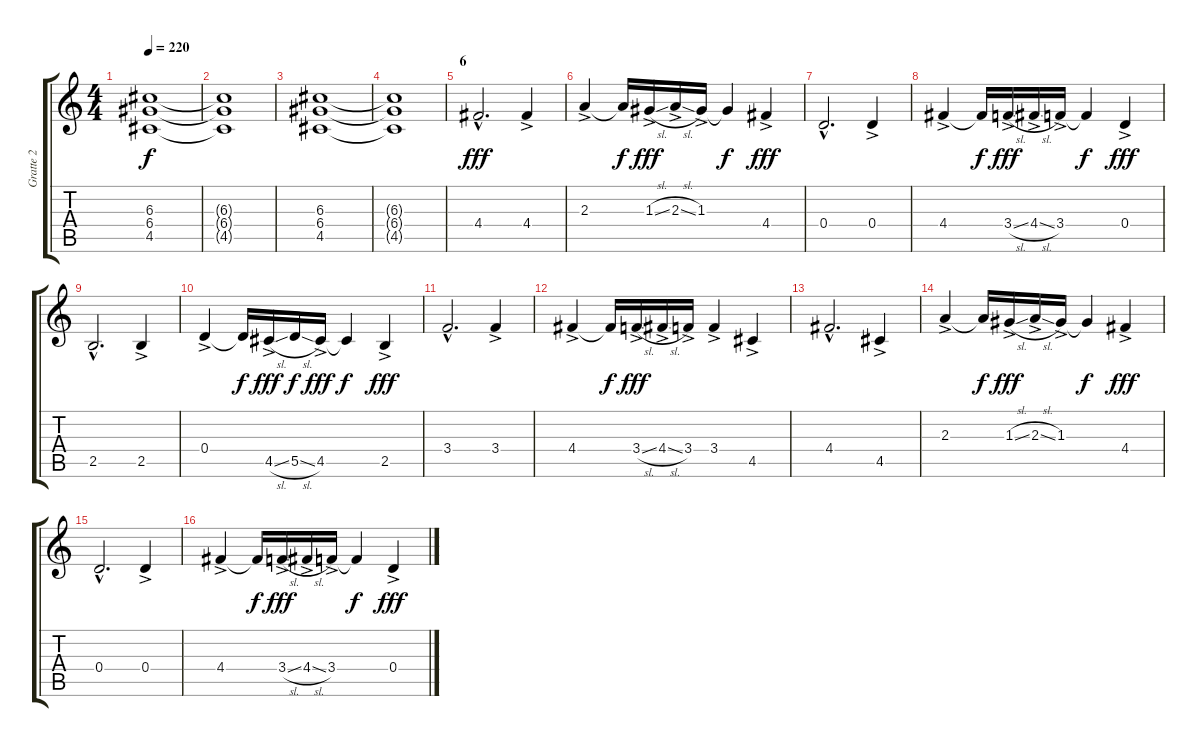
\track ("Gratte 2" "Gratte 2") {instrument distortionguitar}
\staff {score tabs}
\tuning (E4 B3 G3 D3 A2 E2) {hide}
\ts (4 4)
\tempo 220
\clef g2
\ks c
(6.3 6.4 4.5).1{dy f} |
(6.3{t} 6.4{t} 4.5{t}).1 |
(6.3 6.4 4.5).1 |
(6.3{t} 6.4{t} 4.5{t}).1 |
\section ("" "6")
4.4{hac}.2{d dy fff} 4.4{ac}.4 |
2.3{ac}.4 2.3{t}.16{dy f} 1.3{sl ac}.16{dy fff} 2.3{sl ac}.16 1.3{ac}.16 1.3{t}.4{dy f} 4.4{ac}.4{dy fff} |
0.4{hac}.2{d} 0.4{ac}.4 |
4.4{ac}.4 4.4{t}.16{dy f} 3.4{sl ac}.16{dy fff} 4.4{sl ac}.16 3.4{ac}.16 3.4{t}.4{dy f} 0.4{ac}.4{dy fff} |
2.5{hac}.2{d} 2.5{ac}.4 |
0.4{ac}.4 0.4{t}.16{dy f} 4.5{sl ac}.16{dy fff} 5.5{sl}.16{dy f} 4.5{ac}.16{dy fff} 4.5{t}.4{dy f} 2.5{ac}.4{dy fff} |
3.4{hac}.2{d} 3.4{ac}.4 |
4.4{ac}.4 4.4{t}.16{dy f} 3.4{sl ac}.16{dy fff} 4.4{sl ac}.16 3.4{ac}.16 3.4{ac}.4 4.5{ac}.4 |
4.4{hac}.2{d} 4.5{ac}.4 |
2.3{ac}.4 2.3{t}.16{dy f} 1.3{sl ac}.16{dy fff} 2.3{sl ac}.16 1.3{ac}.16 1.3{t}.4{dy f} 4.4{ac}.4{dy fff} |
0.4{hac}.2{d} 0.4{ac}.4 |
4.4{ac}.4 4.4{t}.16{dy f} 3.4{sl ac}.16{dy fff} 4.4{sl ac}.16 3.4{ac}.16 3.4{t}.4{dy f} 0.4{ac}.4{dy fff}
